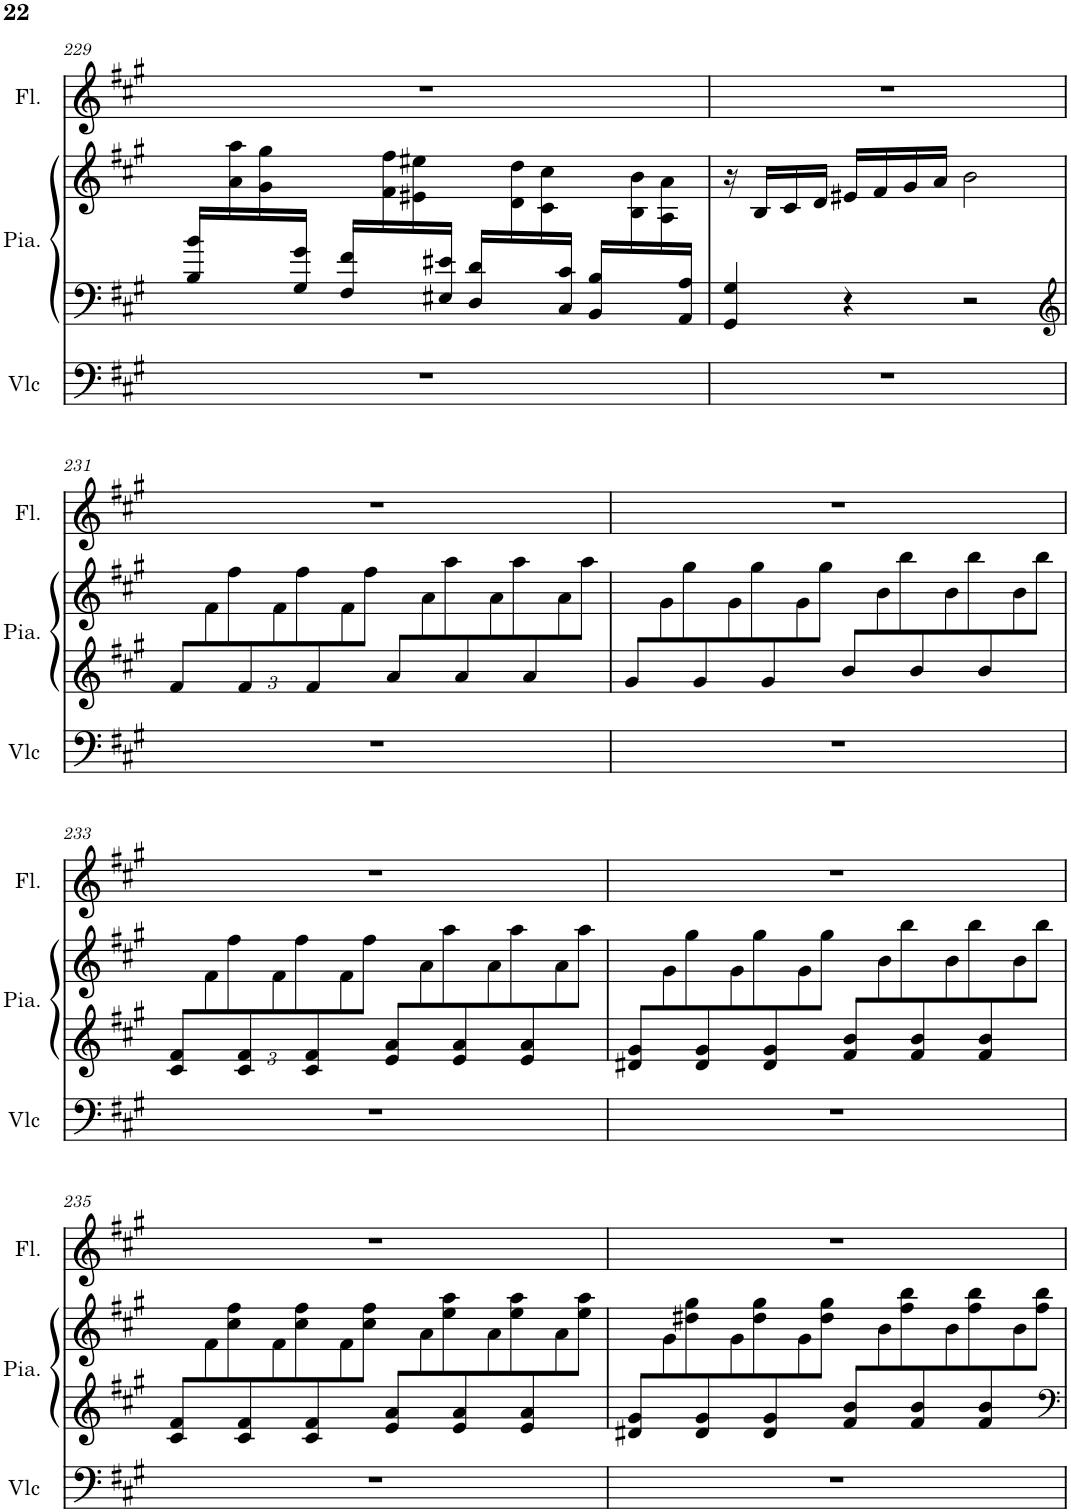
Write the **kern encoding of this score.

**kern	**kern	**kern	**kern
*part3	*part2	*part2	*part1
*staff4	*staff3	*staff2	*staff1
*I"Violoncelle	*I"Piano	*	*I"Flûte
*I'Vlc	*I'Pia.	*	*I'Fl.
!!LO:PB:g=z
*clefF4	*clefF4	*clefG2	*clefG2
*k[f#c#g#]	*k[f#c#g#]	*k[f#c#g#]	*k[f#c#g#]
*M4/4	*M4/4	*M4/4	*M4/4
=229	=229	=229	=229
*	*^	*	*
1r	16B/ 16b/LL	1ryy	16ryy	1r
.	8ryy	.	16a\ 16aa\	.
.	.	.	16g#\ 16gg#\	.
.	16G#/ 16g#/JJ	.	8ryy	.
.	16F#/ 16f#/LL	.	.	.
.	8ryy	.	16f#\ 16ff#\	.
.	.	.	16e#X\ 16ee#X\	.
.	16E#X/ 16e#X/JJ	.	8ryy	.
.	16D/ 16d/LL	.	.	.
.	8ryy	.	16d\ 16dd\	.
.	.	.	16c#\ 16cc#\	.
.	16C#/ 16c#/JJ	.	8ryy	.
.	16BB/ 16B/LL	.	.	.
.	8ryy	.	16B\ 16b\	.
.	.	.	16A\ 16a\	.
.	16AA/ 16A/JJ	.	16ryy	.
*	*v	*v	*	*
=230	=230	=230	=230
1r	4GG#/ 4G#/	16r	1r
.	.	16B/LL	.
.	.	16c#/	.
.	.	16d/JJ	.
.	4r	16e#X/LL	.
.	.	16f#/	.
.	.	16g#/	.
.	.	16a/JJ	.
.	2r	2b\	.
!!LO:LB:g=z
=231	=231	=231	=231
*	*clefG2	*	*
*	*Xbrackettup	*	*
*	*^	*	*
1r	18f#/L	1ryy	18ryy	1r
.	9ryy	.	18f#\	.
.	.	.	18ff#\	.
.	18f#/	.	18ryy	.
.	9ryy	.	18f#\	.
.	.	.	18ff#\	.
.	18f#/	.	18ryy	.
.	9ryy	.	18f#\	.
.	.	.	18ff#\J	.
.	18a/L	.	18ryy	.
.	9ryy	.	18a\	.
.	.	.	18aa\	.
.	18a/	.	18ryy	.
.	9ryy	.	18a\	.
.	.	.	18aa\	.
.	18a/	.	18ryy	.
.	9ryy	.	18a\	.
.	.	.	18aa\J	.
=232	=232	=232	=232	=232
1r	18g#/L	1ryy	18ryy	1r
.	9ryy	.	18g#\	.
.	.	.	18gg#\	.
.	18g#/	.	18ryy	.
.	9ryy	.	18g#\	.
.	.	.	18gg#\	.
.	18g#/	.	18ryy	.
.	9ryy	.	18g#\	.
.	.	.	18gg#\J	.
.	18b/L	.	18ryy	.
.	9ryy	.	18b\	.
.	.	.	18bb\	.
.	18b/	.	18ryy	.
.	9ryy	.	18b\	.
.	.	.	18bb\	.
.	18b/	.	18ryy	.
.	9ryy	.	18b\	.
.	.	.	18bb\J	.
!!LO:LB:g=z
=233	=233	=233	=233	=233
1r	18c#/ 18f#/L	1ryy	18ryy	1r
.	9ryy	.	18f#\	.
.	.	.	18ff#\	.
.	18c#/ 18f#/	.	18ryy	.
.	9ryy	.	18f#\	.
.	.	.	18ff#\	.
.	18c#/ 18f#/	.	18ryy	.
.	9ryy	.	18f#\	.
.	.	.	18ff#\J	.
.	18e/ 18a/L	.	18ryy	.
.	9ryy	.	18a\	.
.	.	.	18aa\	.
.	18e/ 18a/	.	18ryy	.
.	9ryy	.	18a\	.
.	.	.	18aa\	.
.	18e/ 18a/	.	18ryy	.
.	9ryy	.	18a\	.
.	.	.	18aa\J	.
=234	=234	=234	=234	=234
1r	18d#X/ 18g#/L	1ryy	18ryy	1r
.	9ryy	.	18g#\	.
.	.	.	18gg#\	.
.	18d#/ 18g#/	.	18ryy	.
.	9ryy	.	18g#\	.
.	.	.	18gg#\	.
.	18d#/ 18g#/	.	18ryy	.
.	9ryy	.	18g#\	.
.	.	.	18gg#\J	.
.	18f#/ 18b/L	.	18ryy	.
.	9ryy	.	18b\	.
.	.	.	18bb\	.
.	18f#/ 18b/	.	18ryy	.
.	9ryy	.	18b\	.
.	.	.	18bb\	.
.	18f#/ 18b/	.	18ryy	.
.	9ryy	.	18b\	.
.	.	.	18bb\J	.
!!LO:LB:g=z
=235	=235	=235	=235	=235
1r	18c#/ 18f#/L	1ryy	18ryy	1r
.	9ryy	.	18f#\	.
.	.	.	18cc#\ 18ff#\	.
.	18c#/ 18f#/	.	18ryy	.
.	9ryy	.	18f#\	.
.	.	.	18cc#\ 18ff#\	.
.	18c#/ 18f#/	.	18ryy	.
.	9ryy	.	18f#\	.
.	.	.	18cc#\ 18ff#\J	.
.	18e/ 18a/L	.	18ryy	.
.	9ryy	.	18a\	.
.	.	.	18ee\ 18aa\	.
.	18e/ 18a/	.	18ryy	.
.	9ryy	.	18a\	.
.	.	.	18ee\ 18aa\	.
.	18e/ 18a/	.	18ryy	.
.	9ryy	.	18a\	.
.	.	.	18ee\ 18aa\J	.
=236	=236	=236	=236	=236
1r	18d#X/ 18g#/L	1ryy	18ryy	1r
.	9ryy	.	18g#\	.
.	.	.	18dd#X\ 18gg#\	.
.	18d#/ 18g#/	.	18ryy	.
.	9ryy	.	18g#\	.
.	.	.	18dd#\ 18gg#\	.
.	18d#/ 18g#/	.	18ryy	.
.	9ryy	.	18g#\	.
.	.	.	18dd#\ 18gg#\J	.
.	18f#/ 18b/L	.	18ryy	.
.	9ryy	.	18b\	.
.	.	.	18ff#\ 18bb\	.
.	18f#/ 18b/	.	18ryy	.
.	9ryy	.	18b\	.
.	.	.	18ff#\ 18bb\	.
.	18f#/ 18b/	.	18ryy	.
.	9ryy	.	18b\	.
.	.	.	18ff#\ 18bb\J	.
*	*v	*v	*	*
=	=	=	=
*-	*-	*-	*-
